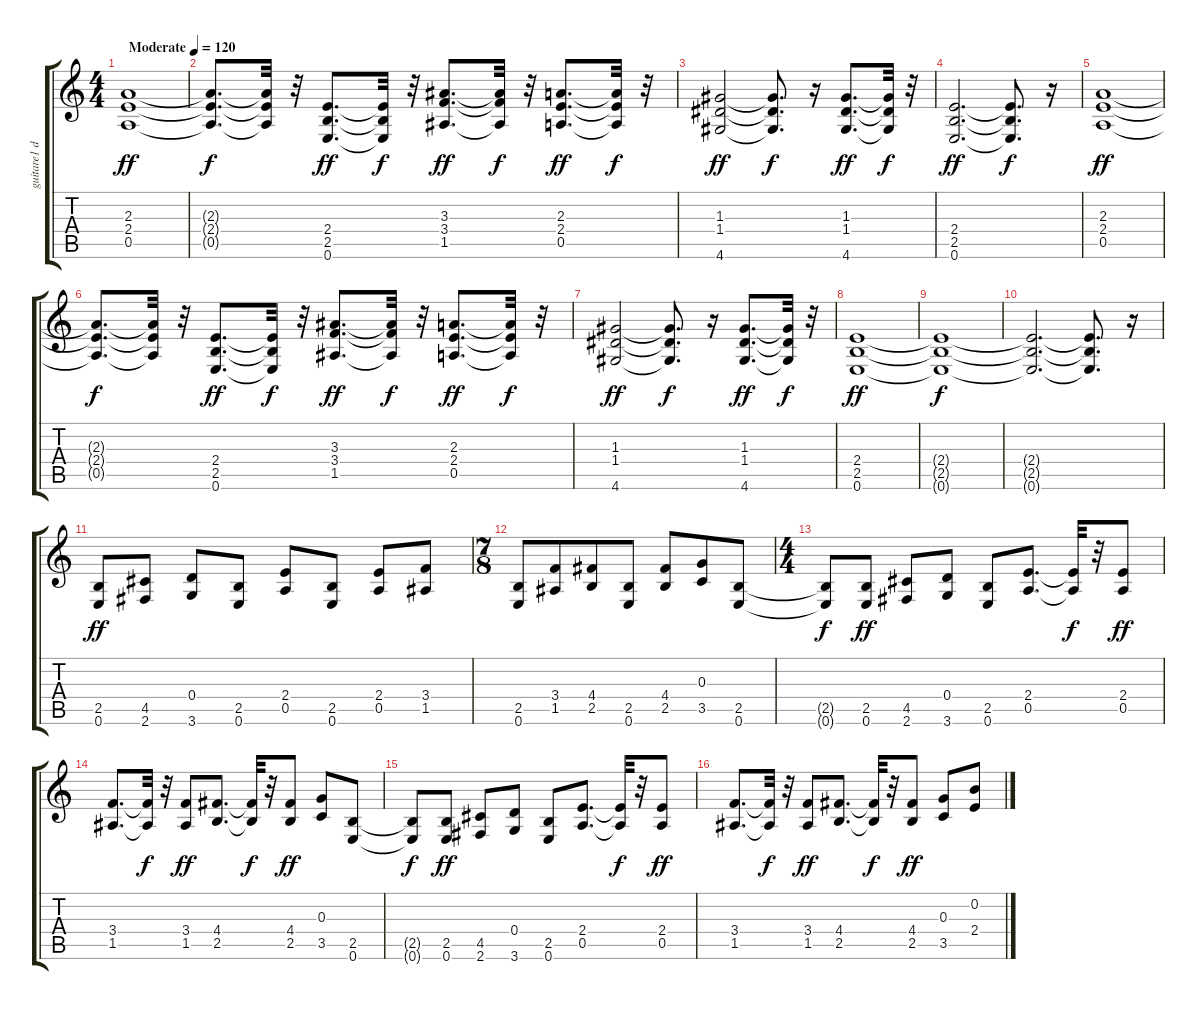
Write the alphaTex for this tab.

\track ("guitare1 disto" "guitare1 d") {instrument distortionguitar}
\staff {score tabs}
\tuning (E4 B3 G3 D3 A2 E2) {hide}
\ts (4 4)
\tempo (120 "Moderate")
\clef g2
\ks c
(2.3 2.4 0.5).1{dy ff instrument distortionguitar} |
(2.3{t} 2.4{t} 0.5{t}).8{d dy f} (2.3{t} 2.4{t} 0.5{t}).32 r.32 (2.4 2.5 0.6).8{d dy ff} (2.4{t} 2.5{t} 0.6{t}).32{dy f} r.32 (3.3 3.4 1.5).8{d dy ff} (3.3{t} 3.4{t} 1.5{t}).32{dy f} r.32 (2.3 2.4 0.5).8{d dy ff} (2.3{t} 2.4{t} 0.5{t}).32{dy f} r.32 |
(1.3 1.4 4.6).2{dy ff} (1.3{t} 1.4{t} 4.6{t}).8{d dy f} r.16 (1.3 1.4 4.6).8{d dy ff} (1.3{t} 1.4{t} 4.6{t}).32{dy f} r.32 |
(2.4 2.5 0.6).2{d dy ff} (2.4{t} 2.5{t} 0.6{t}).8{d dy f} r.16 |
(2.3 2.4 0.5).1{dy ff} |
(2.3{t} 2.4{t} 0.5{t}).8{d dy f} (2.3{t} 2.4{t} 0.5{t}).32 r.32 (2.4 2.5 0.6).8{d dy ff} (2.4{t} 2.5{t} 0.6{t}).32{dy f} r.32 (3.3 3.4 1.5).8{d dy ff} (3.3{t} 3.4{t} 1.5{t}).32{dy f} r.32 (2.3 2.4 0.5).8{d dy ff} (2.3{t} 2.4{t} 0.5{t}).32{dy f} r.32 |
(1.3 1.4 4.6).2{dy ff} (1.3{t} 1.4{t} 4.6{t}).8{d dy f} r.16 (1.3 1.4 4.6).8{d dy ff} (1.3{t} 1.4{t} 4.6{t}).32{dy f} r.32 |
(2.4 2.5 0.6).1{dy ff} |
(2.4{t} 2.5{t} 0.6{t}).1{dy f} |
(2.4{t} 2.5{t} 0.6{t}).2{d} (2.4{t} 2.5{t} 0.6{t}).8{d} r.16 |
(2.5 0.6).8{dy ff} (4.5 2.6).8 (0.4 3.6).8 (2.5 0.6).8 (2.4 0.5).8 (2.5 0.6).8 (2.4 0.5).8 (3.4 1.5).8 |
\ts (7 8)
(2.5 0.6).8 (3.4 1.5).8 (4.4 2.5).8 (2.5 0.6).8 (4.4 2.5).8 (0.3 3.5).8 (2.5 0.6).8 |
\ts (4 4)
(2.5{t} 0.6{t}).8{dy f} (2.5 0.6).8{dy ff} (4.5 2.6).8 (0.4 3.6).8 (2.5 0.6).8 (2.4 0.5).8{d} (2.4{t} 0.5{t}).32{dy f} r.32 (2.4 0.5).8{dy ff} |
(3.4 1.5).8{d} (3.4{t} 1.5{t}).32{dy f} r.32 (3.4 1.5).8{dy ff} (4.4 2.5).8{d} (4.4{t} 2.5{t}).32{dy f} r.32 (4.4 2.5).8{dy ff} (0.3 3.5).8 (2.5 0.6).8 |
(2.5{t} 0.6{t}).8{dy f} (2.5 0.6).8{dy ff} (4.5 2.6).8 (0.4 3.6).8 (2.5 0.6).8 (2.4 0.5).8{d} (2.4{t} 0.5{t}).32{dy f} r.32 (2.4 0.5).8{dy ff} |
(3.4 1.5).8{d} (3.4{t} 1.5{t}).32{dy f} r.32 (3.4 1.5).8{dy ff} (4.4 2.5).8{d} (4.4{t} 2.5{t}).32{dy f} r.32 (4.4 2.5).8{dy ff} (0.3 3.5).8 (0.2 2.4).8
